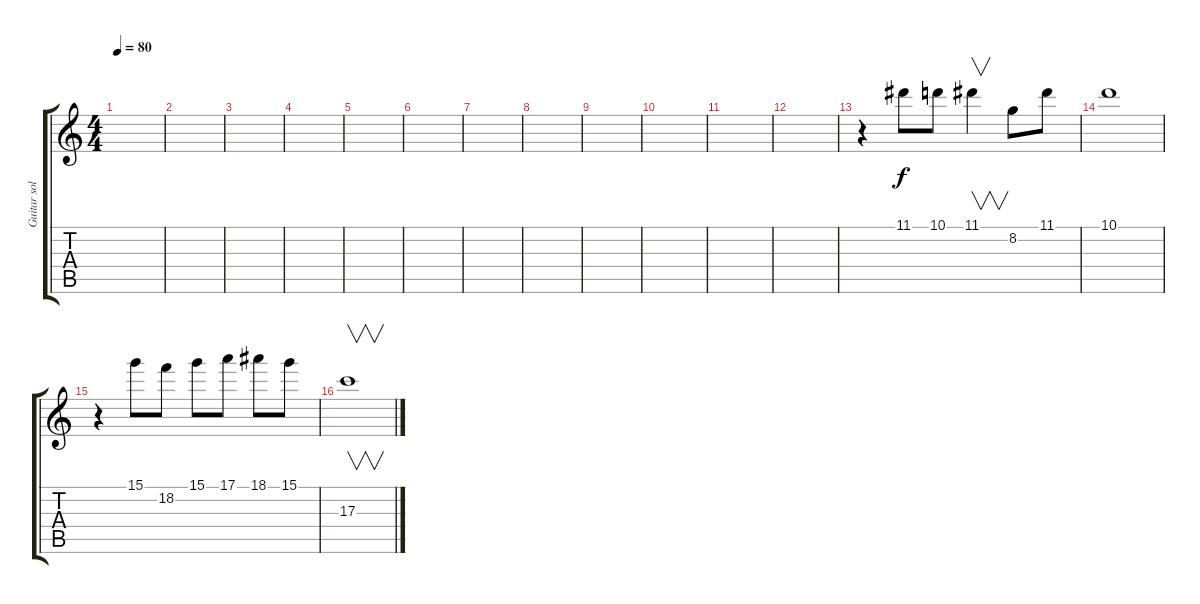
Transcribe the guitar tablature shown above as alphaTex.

\track ("Guitar solo II" "Guitar sol") {instrument distortionguitar}
\staff {score tabs}
\tuning (E4 B3 G3 D3 A2 E2) {hide}
\ts (4 4)
\tempo 80
\clef g2
\ks c
|
|
|
|
|
|
|
|
|
|
|
|
r.4 11.1.8 10.1.8 11.1.4{v} 8.2.8 11.1.8 |
10.1.1 |
r.4 15.1.8 18.2.8 15.1.8 17.1.8 18.1.8 15.1.8 |
17.3.1{v}
